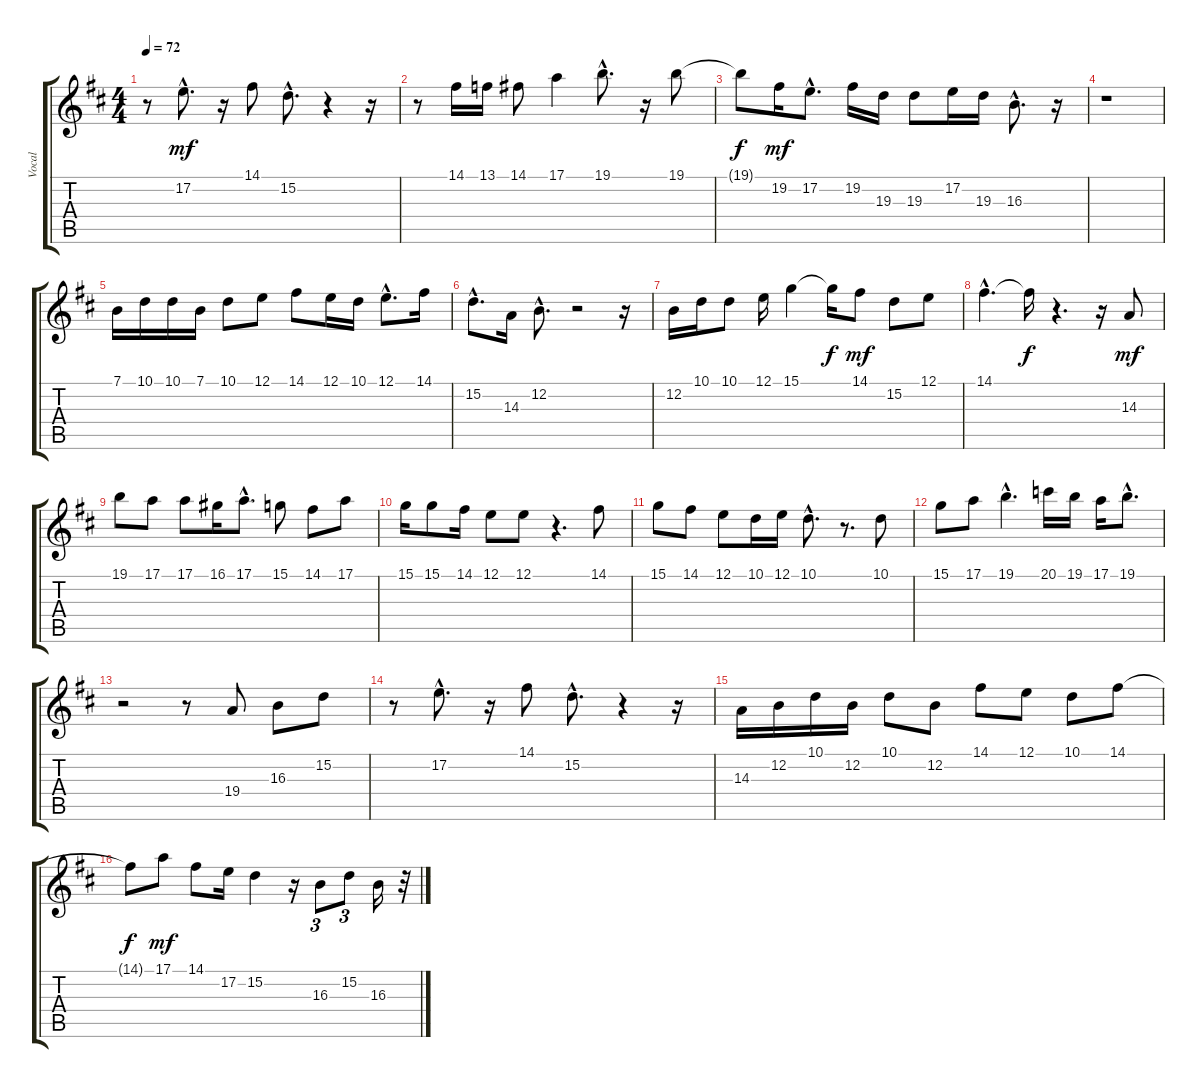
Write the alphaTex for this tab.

\track ("Vocal" "Vocal") {instrument synthvoice}
\staff {score tabs}
\tuning (E4 B3 G3 D3 A2 E2) {hide}
\ts (4 4)
\tempo 72
\clef g2
\ks d
r.8{dy mf} 17.2{hac}.8{d} r.16 14.1.8 15.2{hac}.8{d} r.4 r.16 |
r.8 14.1.16 13.1.16 14.1.8 17.1.4 19.1{hac}.8{d} r.16 19.1.8 |
19.1{t}.8{dy f} 19.2.16{dy mf} 17.2{hac}.8{d} 19.2.16 19.3.16 19.3.8 17.2.16 19.3.16 16.3{hac}.8{d} r.16 |
r.1 |
7.1.16 10.1.16 10.1.16 7.1.16 10.1.8 12.1.8 14.1.8 12.1.16 10.1.16 12.1{hac}.8{d} 14.1.16 |
15.2{hac}.8{d} 14.3.16 12.2{hac}.8{d} r.2 r.16 |
12.2.16 10.1.16 10.1.8 12.1.16 15.1.4 15.1{t}.16{dy f} 14.1.8{dy mf} 15.2.8 12.1.8 |
14.1{hac}.4{d} 14.1{t}.16{dy f} r.4{d} r.16 14.3.8{dy mf} |
19.1.8 17.1.8 17.1.8 16.1.16 17.1{hac}.8{d} 15.1.8 14.1.8 17.1.8 |
15.1.16 15.1.8 14.1.16 12.1.8 12.1.8 r.4{d} 14.1.8 |
15.1.8 14.1.8 12.1.8 10.1.16 12.1.16 10.1{hac}.8{d} r.8{d} 10.1.8 |
15.1.8 17.1.8 19.1{hac}.4{d} 20.1.16 19.1.16 17.1.16 19.1{hac}.8{d} |
r.2 r.8 19.4.8 16.3.8 15.2.8 |
r.8 17.2{hac}.8{d} r.16 14.1.8 15.2{hac}.8{d} r.4 r.16 |
14.3.16 12.2.16 10.1.16 12.2.16 10.1.8 12.2.8 14.1.8 12.1.8 10.1.8 14.1.8 |
14.1{t}.8{dy f} 17.1.8{dy mf} 14.1.8 17.2.16 15.2.4 r.16 16.3.8{tu (3 2)} 15.2.8{tu (3 2)} 16.3.16 r.32{tu (3 2)}
